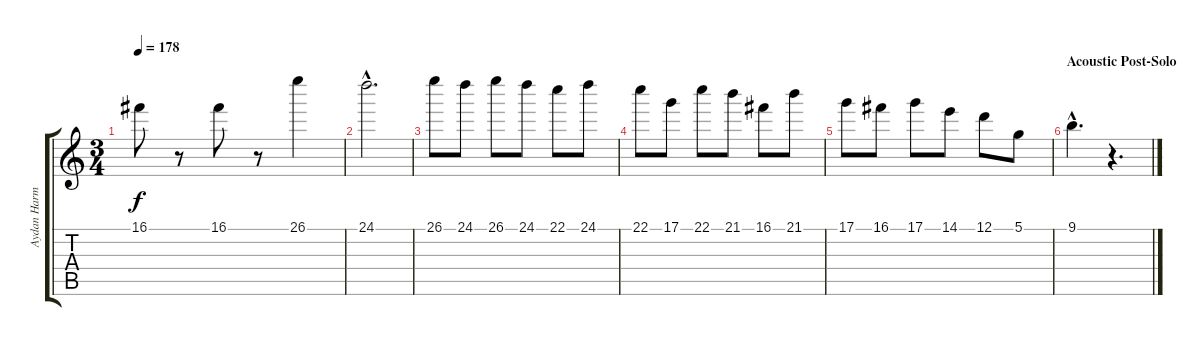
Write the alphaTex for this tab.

\track ("Aydan Harmony" "Aydan Harm") {instrument distortionguitar}
\staff {score tabs}
\tuning (D4 A3 F3 C3 G2 D2) {hide}
\ts (3 4)
\tempo 178
\clef g2
\ks c
16.1.8{dy f} r.8 16.1.8 r.8 26.1.4 |
24.1{hac}.2{d} |
26.1.8 24.1.8 26.1.8 24.1.8 22.1.8 24.1.8 |
22.1.8 17.1.8 22.1.8 21.1.8 16.1.8 21.1.8 |
17.1.8 16.1.8 17.1.8 14.1.8 12.1.8 5.1.8 |
\section ("" "Acoustic Post-Solo")
9.1{hac}.4{d} r.4{d}
